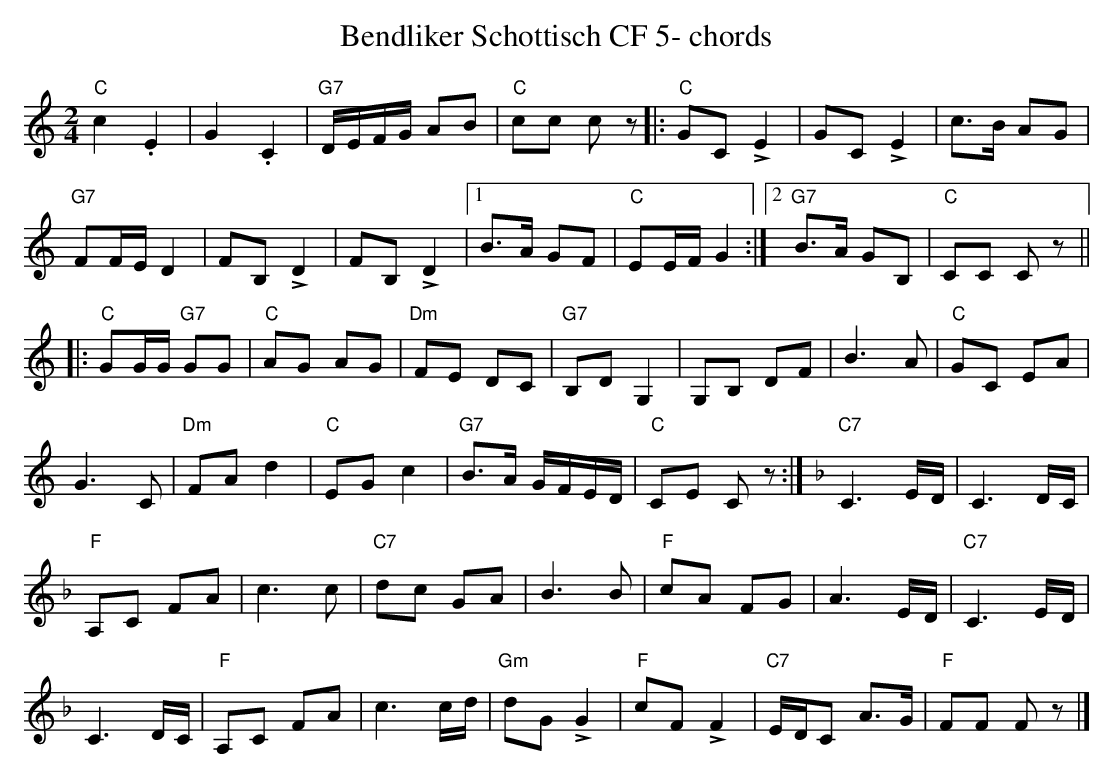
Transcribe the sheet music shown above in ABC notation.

X:1
T:Bendliker Schottisch CF 5- chords
M:2/4
L:1/8
K:Cmaj%%MIDI gchordon
"C"c2.E2 | G2.C2 | "G7"D/2E/2F/2G/2 AB | "C"cc cz |: "C"GC !>!E2 | GC !>!E2 | c>B AG |
"G7"FF/2E/2 D2 | FB, !>!D2 | FB, !>!D2 |1 B>A GF | "C"EE/2F/2 G2 :|2 "G7"B>A GB, | "C"CC Cz ||
|: "C"GG/2G/2 "G7"GG | "C"AG AG | "Dm"FE DC | "G7"B,DG,2 | G,B, DF | B3A | "C"GC EA |
G3C | "Dm"FAd2 | "C"EGc2 | "G7"B>A G/2F/2E/2D/2 | "C"CE Cz :| [K:Fmaj] "C7"C3E/2D/2 | C3D/2C/2 |
"F"A,C FA | c3c | "C7"dc GA | B3B | "F"cA FG | A3E/2D/2 | "C7"C3E/2D/2 |
C3D/2C/2 | "F"A,C FA | c3c/2d/2 | "Gm"dG !>!G2 | "F"cF !>!F2 | "C7"E/2D/2C A>G | "F"FF Fz |]
